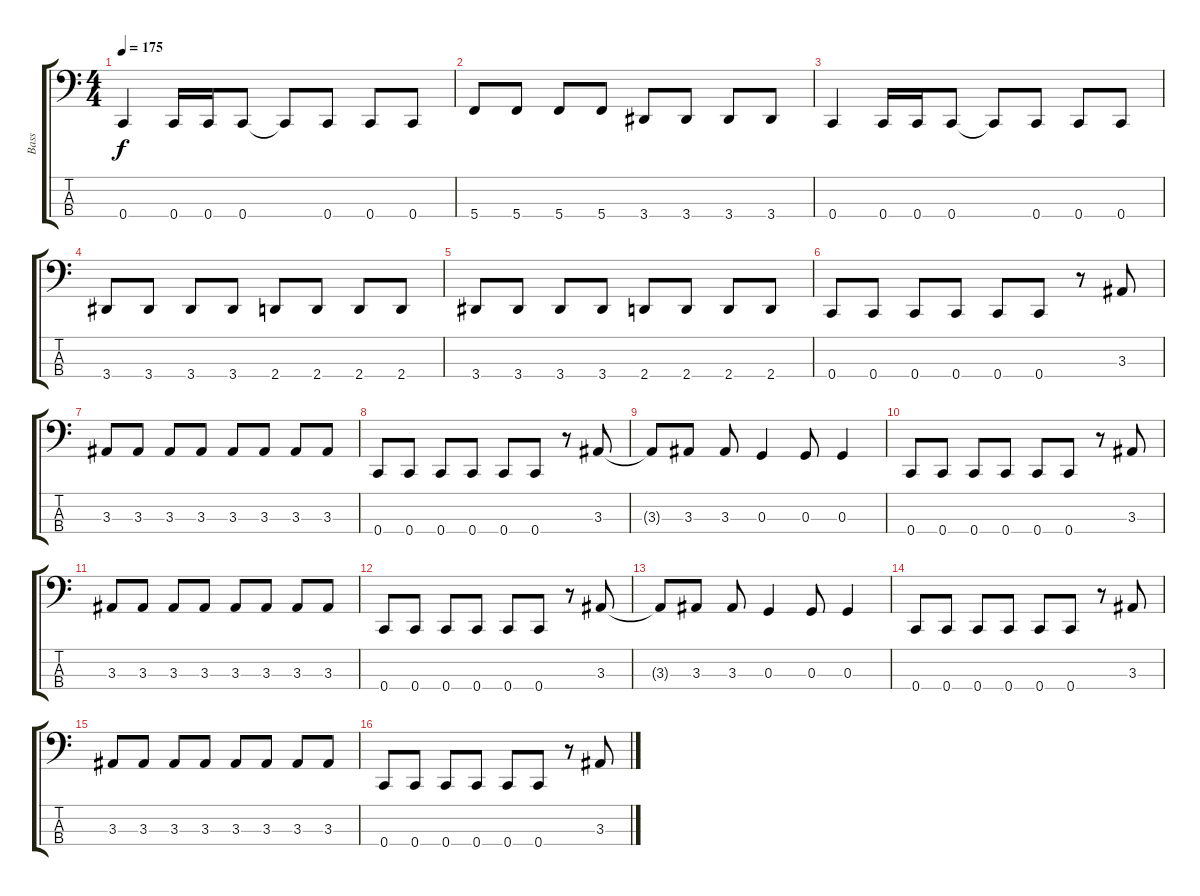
\track ("Bass" "Bass") {instrument electricbasspick}
\staff {score tabs}
\tuning (F2 C2 G1 C1) {hide}
\ts (4 4)
\tempo 175
\clef f4
\ks c
0.4.4{dy f} 0.4.16 0.4.16 0.4.8 0.4{t}.8 0.4.8 0.4.8 0.4.8 |
5.4.8 5.4.8 5.4.8 5.4.8 3.4.8 3.4.8 3.4.8 3.4.8 |
0.4.4 0.4.16 0.4.16 0.4.8 0.4{t}.8 0.4.8 0.4.8 0.4.8 |
3.4.8 3.4.8 3.4.8 3.4.8 2.4.8 2.4.8 2.4.8 2.4.8 |
3.4.8 3.4.8 3.4.8 3.4.8 2.4.8 2.4.8 2.4.8 2.4.8 |
0.4.8 0.4.8 0.4.8 0.4.8 0.4.8 0.4.8 r.8 3.3.8 |
3.3.8 3.3.8 3.3.8 3.3.8 3.3.8 3.3.8 3.3.8 3.3.8 |
0.4.8 0.4.8 0.4.8 0.4.8 0.4.8 0.4.8 r.8 3.3.8 |
3.3{t}.8 3.3.8 3.3.8 0.3.4 0.3.8 0.3.4 |
0.4.8 0.4.8 0.4.8 0.4.8 0.4.8 0.4.8 r.8 3.3.8 |
3.3.8 3.3.8 3.3.8 3.3.8 3.3.8 3.3.8 3.3.8 3.3.8 |
0.4.8 0.4.8 0.4.8 0.4.8 0.4.8 0.4.8 r.8 3.3.8 |
3.3{t}.8 3.3.8 3.3.8 0.3.4 0.3.8 0.3.4 |
0.4.8 0.4.8 0.4.8 0.4.8 0.4.8 0.4.8 r.8 3.3.8 |
3.3.8 3.3.8 3.3.8 3.3.8 3.3.8 3.3.8 3.3.8 3.3.8 |
0.4.8 0.4.8 0.4.8 0.4.8 0.4.8 0.4.8 r.8 3.3.8
